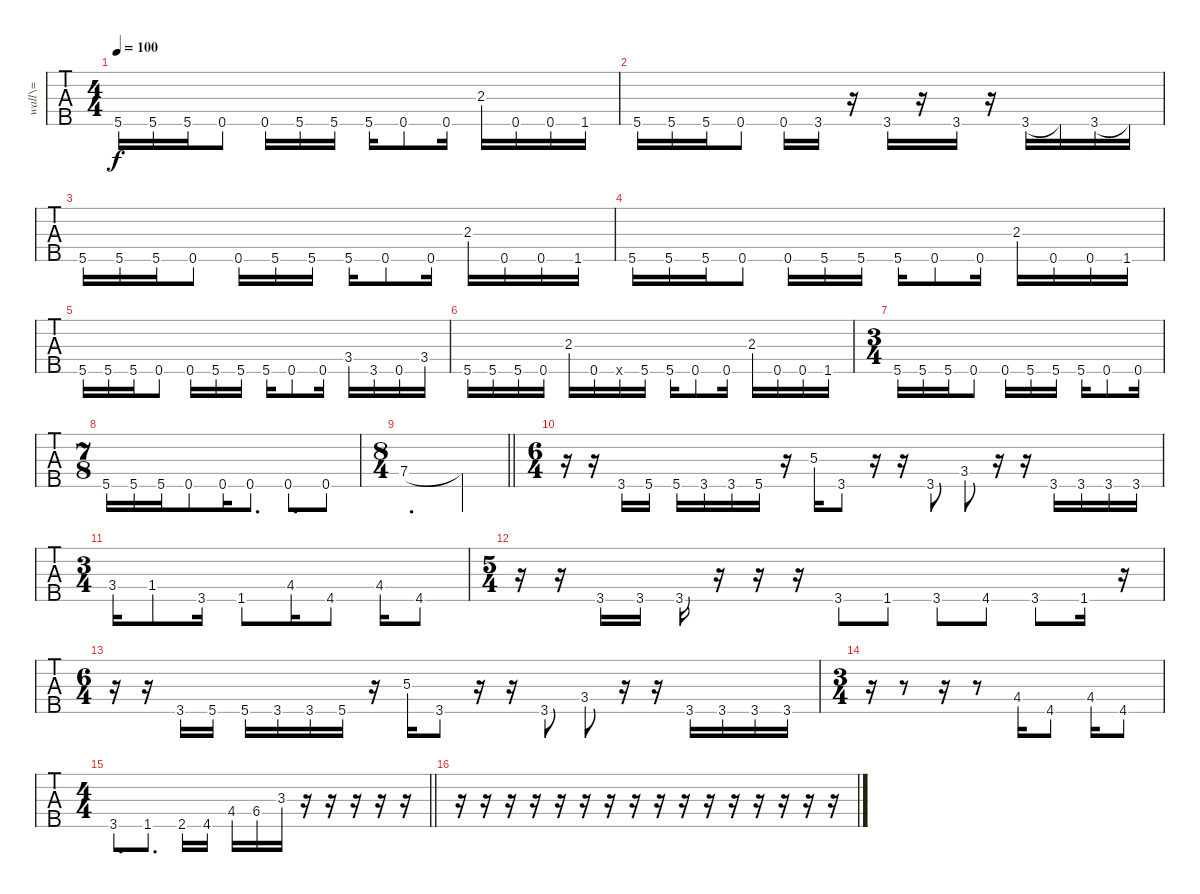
\track ("wall\\=" "wall\\=") {instrument slapbass1}
\staff {tabs}
\tuning (Gb2 Db2 Ab1 Eb1 Bb0) {hide}
\ts (4 4)
\tempo 100
\clef f4
\ks c
5.5.16{dy f} 5.5.16 5.5.16 0.5.8 0.5.16 5.5.16 5.5.16 5.5.16 0.5.8 0.5.16 2.3.16 0.5.16 0.5.16 1.5.16 |
5.5.16 5.5.16 5.5.16 0.5.8 0.5.16 3.5.16 r.16 3.5.16 r.16 3.5.16 r.16 3.5.16 3.5{t}.16 3.5.16 3.5{t}.16 |
5.5.16 5.5.16 5.5.16 0.5.8 0.5.16 5.5.16 5.5.16 5.5.16 0.5.8 0.5.16 2.3.16 0.5.16 0.5.16 1.5.16 |
5.5.16 5.5.16 5.5.16 0.5.8 0.5.16 5.5.16 5.5.16 5.5.16 0.5.8 0.5.16 2.3.16 0.5.16 0.5.16 1.5.16 |
5.5.16 5.5.16 5.5.16 0.5.8 0.5.16 5.5.16 5.5.16 5.5.16 0.5.8 0.5.16 3.4.16 3.5.16 0.5.16 3.4.16 |
5.5.16 5.5.16 5.5.16 0.5.16 2.3.16 0.5.16 0.5{x}.16 5.5.16 5.5.16 0.5.8 0.5.16 2.3.16 0.5.16 0.5.16 1.5.16 |
\ts (3 4)
5.5.16 5.5.16 5.5.16 0.5.8 0.5.16 5.5.16 5.5.16 5.5.16 0.5.8 0.5.16 |
\ts (7 8)
5.5.16 5.5.16 5.5.16 0.5.8 0.5.16 0.5.8{d} 0.5.8{d} 0.5.8 |
\ts (8 4)
\barLineRight lightlight
7.4.1{d} 7.4{t}.2 |
\ts (6 4)
\section ("" "")
r.16 r.16 3.5.16 5.5.16 5.5.16 3.5.16 3.5.16 5.5.16 r.16 5.3.16 3.5.8 r.16 r.16 3.5.8 3.4.8 r.16 r.16 3.5.16 3.5.16 3.5.16 3.5.16 |
\ts (3 4)
3.4.16 1.4.8 3.5.16 1.5.8 4.4.16 4.5.8 4.4.16 4.5.8 |
\ts (5 4)
r.16 r.16 3.5.16 3.5.16 3.5.16 r.16 r.16 r.16 3.5.8 1.5.8 3.5.8 4.5.8 3.5.8 1.5.16 r.16 |
\ts (6 4)
r.16 r.16 3.5.16 5.5.16 5.5.16 3.5.16 3.5.16 5.5.16 r.16 5.3.16 3.5.8 r.16 r.16 3.5.8 3.4.8 r.16 r.16 3.5.16 3.5.16 3.5.16 3.5.16 |
\ts (3 4)
r.16 r.8 r.16 r.8 4.4.16 4.5.8 4.4.16 4.5.8 |
\ts (4 4)
\barLineRight lightlight
3.5.8{d} 1.5.8{d} 2.5.16 4.5.16 4.4.16 6.4.16 3.3.16 r.16 r.16 r.16 r.16 r.16 |
\section ("" "")
r.16 r.16 r.16 r.16 r.16 r.16 r.16 r.16 r.16 r.16 r.16 r.16 r.16 r.16 r.16 r.16
